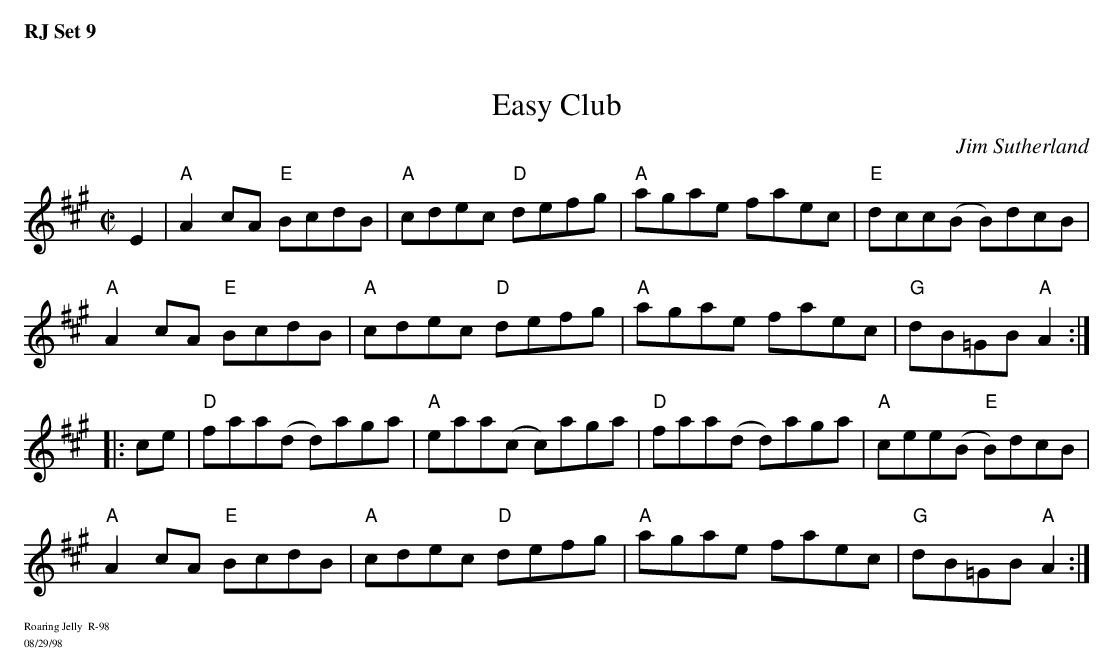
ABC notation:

X:1
T: Easy Club
C: Jim Sutherland
M: C|
K: A
E2| "A"A2cA "E"BcdB| "A"cdec "D"defg| "A"agae faec| "E"dcc(B B)dcB|
    "A"A2cA "E"BcdB| "A"cdec "D"defg| "A"agae faec| "G"dB=GB "A"A2 :|
|:\
ce| "D"faa(d d)aga| "A"eaa(c c)aga| "D"faa(d d)aga| "A"cee(B "E"B)dcB|
    "A"A2cA "E"BcdB| "A"cdec "D"defg| "A"agae faec| "G"dB=GB "A"A2 :|
